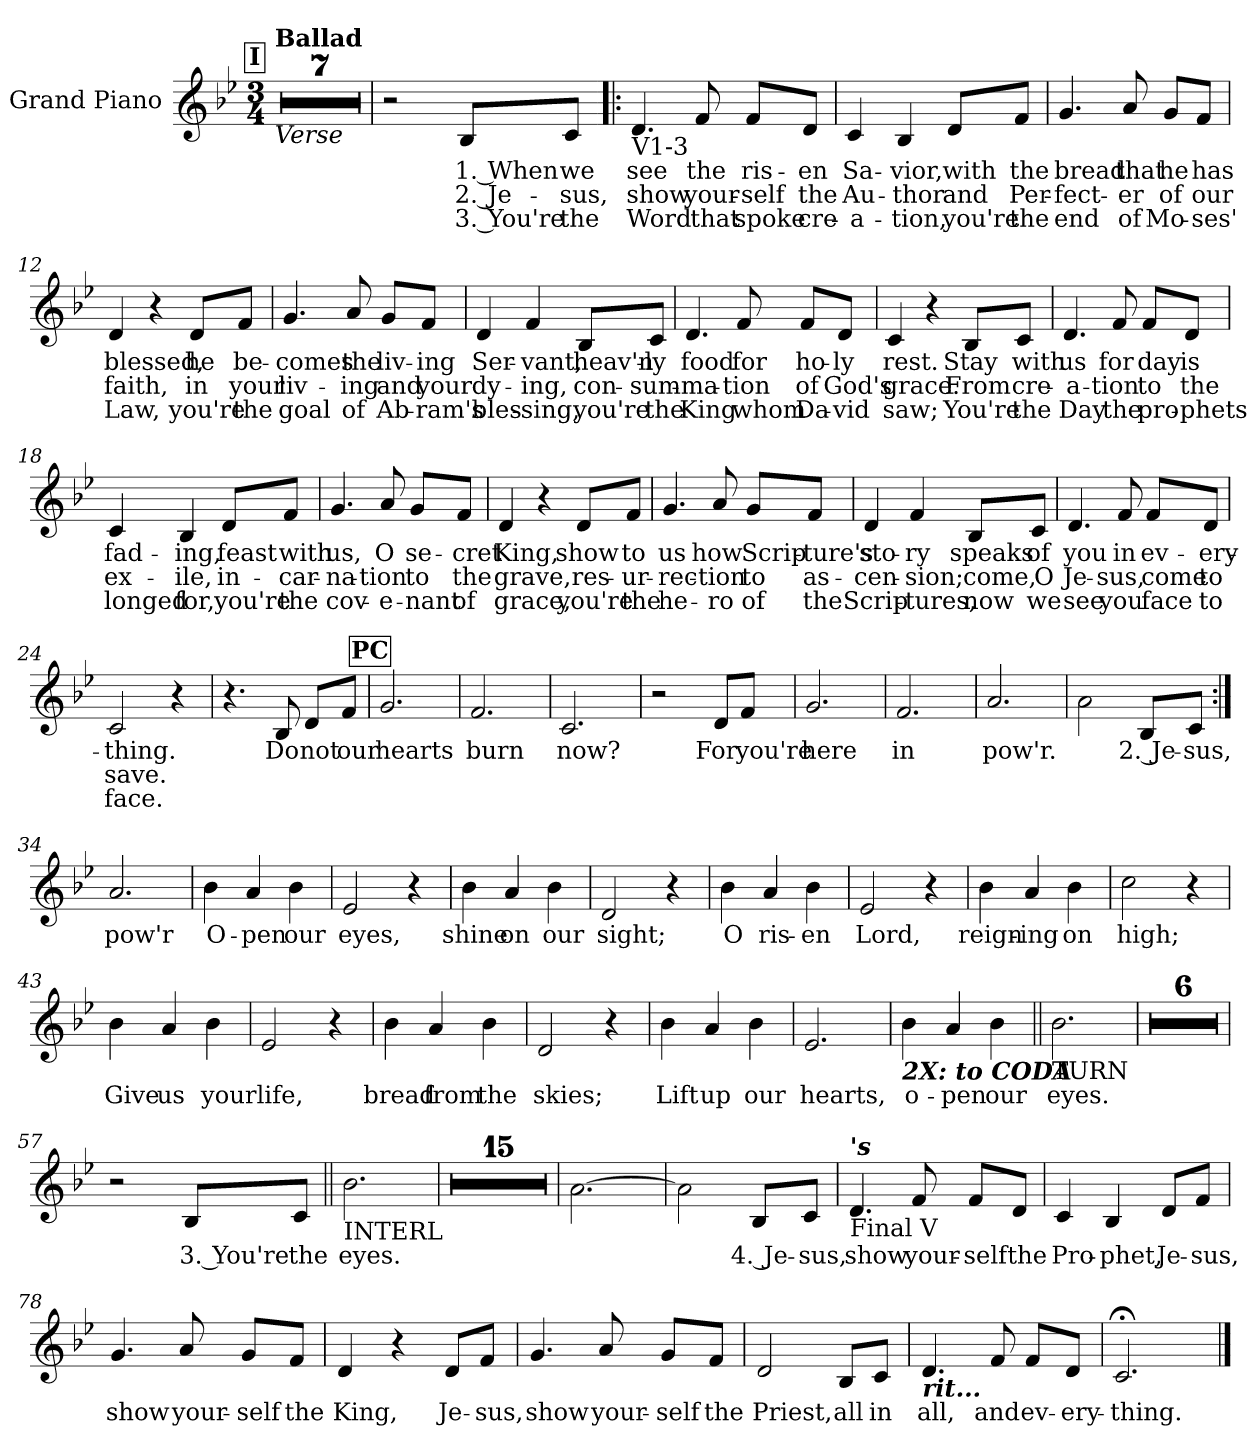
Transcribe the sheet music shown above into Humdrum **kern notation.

**kern	**text	**text	**text
*part1	*part1	*part1	*part1
*staff1	*staff1	*staff1	*staff1
*I"Grand Piano	*	*	*
*I'Pno	*	*	*
*clefG2	*	*	*
*k[b-e-]	*	*	*
*M3/4	*	*	*
!!LO:REH:place=s1:a:fs=13.9:t=I
=1	=1	=1	=1
!LO:TX:b:i:t=Verse	!	!	!
!LO:TX:a:B:t=Ballad	!	!	!
2.r	.	.	.
=2	=2	=2	=2
2.r	.	.	.
=3	=3	=3	=3
2.r	.	.	.
=4	=4	=4	=4
2.r	.	.	.
=5	=5	=5	=5
2.r	.	.	.
=6	=6	=6	=6
2.r	.	.	.
=7	=7	=7	=7
2.r	.	.	.
=8	=8	=8	=8
2r	.	.	.
!	!LO:LY:b	!LO:LY:b	!LO:LY:b
8B-/L	1. When	2. Je-	3. You're
!	!LO:LY:b	!LO:LY:b	!LO:LY:b
8c/J	we	-sus,	the
!!LO:LB:g=z
=9!|:	=9!|:	=9!|:	=9!|:
!LO:TX:b:t=V1-3	!	!	!
!	!LO:LY:b	!LO:LY:b	!LO:LY:b
4.d/	see	show	Word
!	!LO:LY:b	!LO:LY:b	!LO:LY:b
8f/	the	your-	that
!	!LO:LY:b	!LO:LY:b	!LO:LY:b
8f/L	ris-	-self	spoke
!	!LO:LY:b	!LO:LY:b	!LO:LY:b
8d/J	-en	the	cre-
=10	=10	=10	=10
!	!LO:LY:b	!LO:LY:b	!LO:LY:b
4c/	Sa-	Au-	-a-
!	!LO:LY:b	!LO:LY:b	!LO:LY:b
4B-/	-vior,	-thor	-tion,
!	!LO:LY:b	!LO:LY:b	!LO:LY:b
8d/L	with	and	you're
!	!LO:LY:b	!LO:LY:b	!LO:LY:b
8f/J	the	Per-	the
=11	=11	=11	=11
!	!LO:LY:b	!LO:LY:b	!LO:LY:b
4.g/	bread	-fect-	end
!	!LO:LY:b	!LO:LY:b	!LO:LY:b
8a/	that	-er	of
!	!LO:LY:b	!LO:LY:b	!LO:LY:b
8g/L	he	of	Mo-
!	!LO:LY:b	!LO:LY:b	!LO:LY:b
8f/J	has	our	-ses'
=12	=12	=12	=12
!	!LO:LY:b	!LO:LY:b	!LO:LY:b
4d/	blessed,	faith,	Law,
4r	.	.	.
!	!LO:LY:b	!LO:LY:b	!LO:LY:b
8d/L	he	in	you're
!	!LO:LY:b	!LO:LY:b	!LO:LY:b
8f/J	be-	your	the
!!LO:LB:g=z
=13	=13	=13	=13
!	!LO:LY:b	!LO:LY:b	!LO:LY:b
4.g/	-comes	liv-	goal
!	!LO:LY:b	!LO:LY:b	!LO:LY:b
8a/	the	-ing	of
!	!LO:LY:b	!LO:LY:b	!LO:LY:b
8g/L	liv-	and	Ab-
!	!LO:LY:b	!LO:LY:b	!LO:LY:b
8f/J	-ing	your	-ram's
=14	=14	=14	=14
!	!LO:LY:b	!LO:LY:b	!LO:LY:b
4d/	Ser-	dy-	bles-
!	!LO:LY:b	!LO:LY:b	!LO:LY:b
4f/	-vant,	-ing,	-sing,
!	!LO:LY:b	!LO:LY:b	!LO:LY:b
8B-/L	heav'n-	con-	you're
!	!LO:LY:b	!LO:LY:b	!LO:LY:b
8c/J	-ly	-sum-	the
=15	=15	=15	=15
!	!LO:LY:b	!LO:LY:b	!LO:LY:b
4.d/	food	-ma-	King
!	!LO:LY:b	!LO:LY:b	!LO:LY:b
8f/	for	-tion	whom
!	!LO:LY:b	!LO:LY:b	!LO:LY:b
8f/L	ho-	of	Da-
!	!LO:LY:b	!LO:LY:b	!LO:LY:b
8d/J	-ly	God's	-vid
=16	=16	=16	=16
!	!LO:LY:b	!LO:LY:b	!LO:LY:b
4c/	rest.	grace.	saw;
4r	.	.	.
!	!LO:LY:b	!LO:LY:b	!LO:LY:b
8B-/L	Stay	From	You're
!	!LO:LY:b	!LO:LY:b	!LO:LY:b
8c/J	with	cre-	the
!!LO:LB:g=z
=17	=17	=17	=17
!	!LO:LY:b	!LO:LY:b	!LO:LY:b
4.d/	us	-a-	Day
!	!LO:LY:b	!LO:LY:b	!LO:LY:b
8f/	for	-tion	the
!	!LO:LY:b	!LO:LY:b	!LO:LY:b
8f/L	day	to	pro-
!	!LO:LY:b	!LO:LY:b	!LO:LY:b
8d/J	is	the	-phets
=18	=18	=18	=18
!	!LO:LY:b	!LO:LY:b	!LO:LY:b
4c/	fad-	ex-	longed
!	!LO:LY:b	!LO:LY:b	!LO:LY:b
4B-/	-ing,	-ile,	for,
!	!LO:LY:b	!LO:LY:b	!LO:LY:b
8d/L	feast	in-	you're
!	!LO:LY:b	!LO:LY:b	!LO:LY:b
8f/J	with	-car-	the
=19	=19	=19	=19
!	!LO:LY:b	!LO:LY:b	!LO:LY:b
4.g/	us,	-na-	cov-
!	!LO:LY:b	!LO:LY:b	!LO:LY:b
8a/	O	-tion	-e-
!	!LO:LY:b	!LO:LY:b	!LO:LY:b
8g/L	se-	to	-nant
!	!LO:LY:b	!LO:LY:b	!LO:LY:b
8f/J	-cret	the	of
=20	=20	=20	=20
!	!LO:LY:b	!LO:LY:b	!LO:LY:b
4d/	King,	grave,	grace,
4r	.	.	.
!	!LO:LY:b	!LO:LY:b	!LO:LY:b
8d/L	show	res-	you're
!	!LO:LY:b	!LO:LY:b	!LO:LY:b
8f/J	to	-ur-	the
!!LO:LB:g=z
=21	=21	=21	=21
!	!LO:LY:b	!LO:LY:b	!LO:LY:b
4.g/	us	-rec-	he-
!	!LO:LY:b	!LO:LY:b	!LO:LY:b
8a/	how	-tion	-ro
!	!LO:LY:b	!LO:LY:b	!LO:LY:b
8g/L	Scrip-	to	of
!	!LO:LY:b	!LO:LY:b	!LO:LY:b
8f/J	-ture's	as-	the
=22	=22	=22	=22
!	!LO:LY:b	!LO:LY:b	!LO:LY:b
4d/	sto-	-cen-	Scrip-
!	!LO:LY:b	!LO:LY:b	!LO:LY:b
4f/	-ry	-sion;	-tures,
!	!LO:LY:b	!LO:LY:b	!LO:LY:b
8B-/L	speaks	come,	now
!	!LO:LY:b	!LO:LY:b	!LO:LY:b
8c/J	of	O	we
=23	=23	=23	=23
!	!LO:LY:b	!LO:LY:b	!LO:LY:b
4.d/	you	Je-	see
!	!LO:LY:b	!LO:LY:b	!LO:LY:b
8f/	in	-sus,	you
!	!LO:LY:b	!LO:LY:b	!LO:LY:b
8f/L	ev-	come	face
!	!LO:LY:b	!LO:LY:b	!LO:LY:b
8d/J	-ery-	to	to
=24	=24	=24	=24
!	!LO:LY:b	!LO:LY:b	!LO:LY:b
2c/	-thing.	save.	face.
4r	.	.	.
=25	=25	=25	=25
4.r	.	.	.
!	!LO:LY:b	!	!
8B-/	Do	.	.
!	!LO:LY:b	!	!
8d/L	not	.	.
!	!LO:LY:b	!	!
8f/J	our	.	.
!!LO:LB:g=z
!!LO:REH:place=s1:a:fs=13.9:t=PC
=26	=26	=26	=26
!	!LO:LY:b	!	!
2.g/	hearts	.	.
=27	=27	=27	=27
!	!LO:LY:b	!	!
2.f/	burn	.	.
=28	=28	=28	=28
!	!LO:LY:b	!	!
2.c/	now?	.	.
=29	=29	=29	=29
2r	.	.	.
!	!LO:LY:b	!	!
8d/L	For	.	.
!	!LO:LY:b	!	!
8f/J	you're	.	.
=30	=30	=30	=30
!	!LO:LY:b	!	!
2.g/	here	.	.
=31	=31	=31	=31
!	!LO:LY:b	!	!
2.f/	in	.	.
=32	=32	=32	=32
!	!LO:LY:b	!	!
2.a/	pow'r.	.	.
=33	=33	=33	=33
2a\	.	.	.
!	!LO:LY:b	!	!
8B-/L	2. Je-	.	.
!	!LO:LY:b	!	!
8c/J	-sus,	.	.
=34:|!	=34:|!	=34:|!	=34:|!
!	!LO:LY:b	!	!
2.a/	pow'r	.	.
=35	=35	=35	=35
!	!LO:LY:b	!	!
4b-\	O-	.	.
!	!LO:LY:b	!	!
4a/	-pen	.	.
!	!LO:LY:b	!	!
4b-\	our	.	.
!!LO:LB:g=z
=36	=36	=36	=36
!	!LO:LY:b	!	!
2e-/	eyes,	.	.
4r	.	.	.
=37	=37	=37	=37
!	!LO:LY:b	!	!
4b-\	shine	.	.
!	!LO:LY:b	!	!
4a/	on	.	.
!	!LO:LY:b	!	!
4b-\	our	.	.
=38	=38	=38	=38
!	!LO:LY:b	!	!
2d/	sight;	.	.
4r	.	.	.
=39	=39	=39	=39
!	!LO:LY:b	!	!
4b-\	O	.	.
!	!LO:LY:b	!	!
4a/	ris-	.	.
!	!LO:LY:b	!	!
4b-\	-en	.	.
=40	=40	=40	=40
!	!LO:LY:b	!	!
2e-/	Lord,	.	.
4r	.	.	.
=41	=41	=41	=41
!	!LO:LY:b	!	!
4b-\	reign-	.	.
!	!LO:LY:b	!	!
4a/	-ing	.	.
!	!LO:LY:b	!	!
4b-\	on	.	.
=42	=42	=42	=42
!	!LO:LY:b	!	!
2cc\	high;	.	.
4r	.	.	.
=43	=43	=43	=43
!	!LO:LY:b	!	!
4b-\	Give	.	.
!	!LO:LY:b	!	!
4a/	us	.	.
!	!LO:LY:b	!	!
4b-\	your	.	.
!!LO:LB:g=z
=44	=44	=44	=44
!	!LO:LY:b	!	!
2e-/	life,	.	.
4r	.	.	.
=45	=45	=45	=45
!	!LO:LY:b	!	!
4b-\	bread	.	.
!	!LO:LY:b	!	!
4a/	from	.	.
!	!LO:LY:b	!	!
4b-\	the	.	.
=46	=46	=46	=46
!	!LO:LY:b	!	!
2d/	skies;	.	.
4r	.	.	.
=47	=47	=47	=47
!	!LO:LY:b	!	!
4b-\	Lift	.	.
!	!LO:LY:b	!	!
4a/	up	.	.
!	!LO:LY:b	!	!
4b-\	our	.	.
=48	=48	=48	=48
!	!LO:LY:b	!	!
2.e-/	hearts,	.	.
=49	=49	=49	=49
!LO:TX:b:Bi:t=2X&colon; to CODA	!	!	!
!	!LO:LY:b	!	!
4b-\	o-	.	.
!	!LO:LY:b	!	!
4a/	-pen	.	.
!	!LO:LY:b	!	!
4b-\	our	.	.
!!LO:LB:g=z
=50||	=50||	=50||	=50||
!LO:TX:b:t=TURN	!	!	!
!	!LO:LY:b	!	!
2.b-\	eyes.	.	.
=51	=51	=51	=51
2.r	.	.	.
=52	=52	=52	=52
2.r	.	.	.
=53	=53	=53	=53
2.r	.	.	.
=54	=54	=54	=54
2.r	.	.	.
=55	=55	=55	=55
2.r	.	.	.
=56	=56	=56	=56
2.r	.	.	.
=57	=57	=57	=57
2r	.	.	.
!	!LO:LY:b	!	!
8B-/L	3. You're	.	.
!	!LO:LY:b	!	!
8c/J	the	.	.
!!LO:LB:g=z
=58||	=58||	=58||	=58||
!LO:TX:b:t=INTERL	!	!	!
!	!LO:LY:b	!	!
2.b-\	eyes.	.	.
=59	=59	=59	=59
2.r	.	.	.
=60	=60	=60	=60
2.r	.	.	.
=61	=61	=61	=61
2.r	.	.	.
=62	=62	=62	=62
2.r	.	.	.
=63	=63	=63	=63
2.r	.	.	.
=64	=64	=64	=64
2.r	.	.	.
=65	=65	=65	=65
2.r	.	.	.
!!LO:LB:g=z
=66	=66	=66	=66
2.r	.	.	.
=67	=67	=67	=67
2.r	.	.	.
=68	=68	=68	=68
2.r	.	.	.
=69	=69	=69	=69
2.r	.	.	.
=70	=70	=70	=70
2.r	.	.	.
=71	=71	=71	=71
2.r	.	.	.
=72	=72	=72	=72
2.r	.	.	.
=73	=73	=73	=73
2.r	.	.	.
=74	=74	=74	=74
[2.a\	.	.	.
=75	=75	=75	=75
2a\]	.	.	.
!	!LO:LY:b	!	!
8B-/L	4. Je-	.	.
!	!LO:LY:b	!	!
8c/J	-sus,	.	.
!!LO:LB:g=z
=76	=76	=76	=76
!LO:TX:b:t=Final V	!	!	!
!LO:TX:a:Bi:t='s	!	!	!
!	!LO:LY:b	!	!
4.d/	show	.	.
!	!LO:LY:b	!	!
8f/	your-	.	.
!	!LO:LY:b	!	!
8f/L	-self	.	.
!	!LO:LY:b	!	!
8d/J	the	.	.
=77	=77	=77	=77
!	!LO:LY:b	!	!
4c/	Pro-	.	.
!	!LO:LY:b	!	!
4B-/	-phet,	.	.
!	!LO:LY:b	!	!
8d/L	Je-	.	.
!	!LO:LY:b	!	!
8f/J	-sus,	.	.
=78	=78	=78	=78
!	!LO:LY:b	!	!
4.g/	show	.	.
!	!LO:LY:b	!	!
8a/	your-	.	.
!	!LO:LY:b	!	!
8g/L	-self	.	.
!	!LO:LY:b	!	!
8f/J	the	.	.
!!LO:LB:g=z
=79	=79	=79	=79
!	!LO:LY:b	!	!
4d/	King,	.	.
4r	.	.	.
!	!LO:LY:b	!	!
8d/L	Je-	.	.
!	!LO:LY:b	!	!
8f/J	-sus,	.	.
=80	=80	=80	=80
!	!LO:LY:b	!	!
4.g/	show	.	.
!	!LO:LY:b	!	!
8a/	your-	.	.
!	!LO:LY:b	!	!
8g/L	-self	.	.
!	!LO:LY:b	!	!
8f/J	the	.	.
=81	=81	=81	=81
!	!LO:LY:b	!	!
2d/	Priest,	.	.
!	!LO:LY:b	!	!
8B-/L	all	.	.
!	!LO:LY:b	!	!
8c/J	in	.	.
=82	=82	=82	=82
!LO:TX:b:Bi:t=rit...	!	!	!
!	!LO:LY:b	!	!
4.d/	all,	.	.
!	!LO:LY:b	!	!
8f/	and	.	.
!	!LO:LY:b	!	!
8f/L	ev-	.	.
!	!LO:LY:b	!	!
8d/J	-ery-	.	.
=83	=83	=83	=83
!	!LO:LY:b	!	!
2.c;</	-thing.	.	.
==	==	==	==
*-	*-	*-	*-
